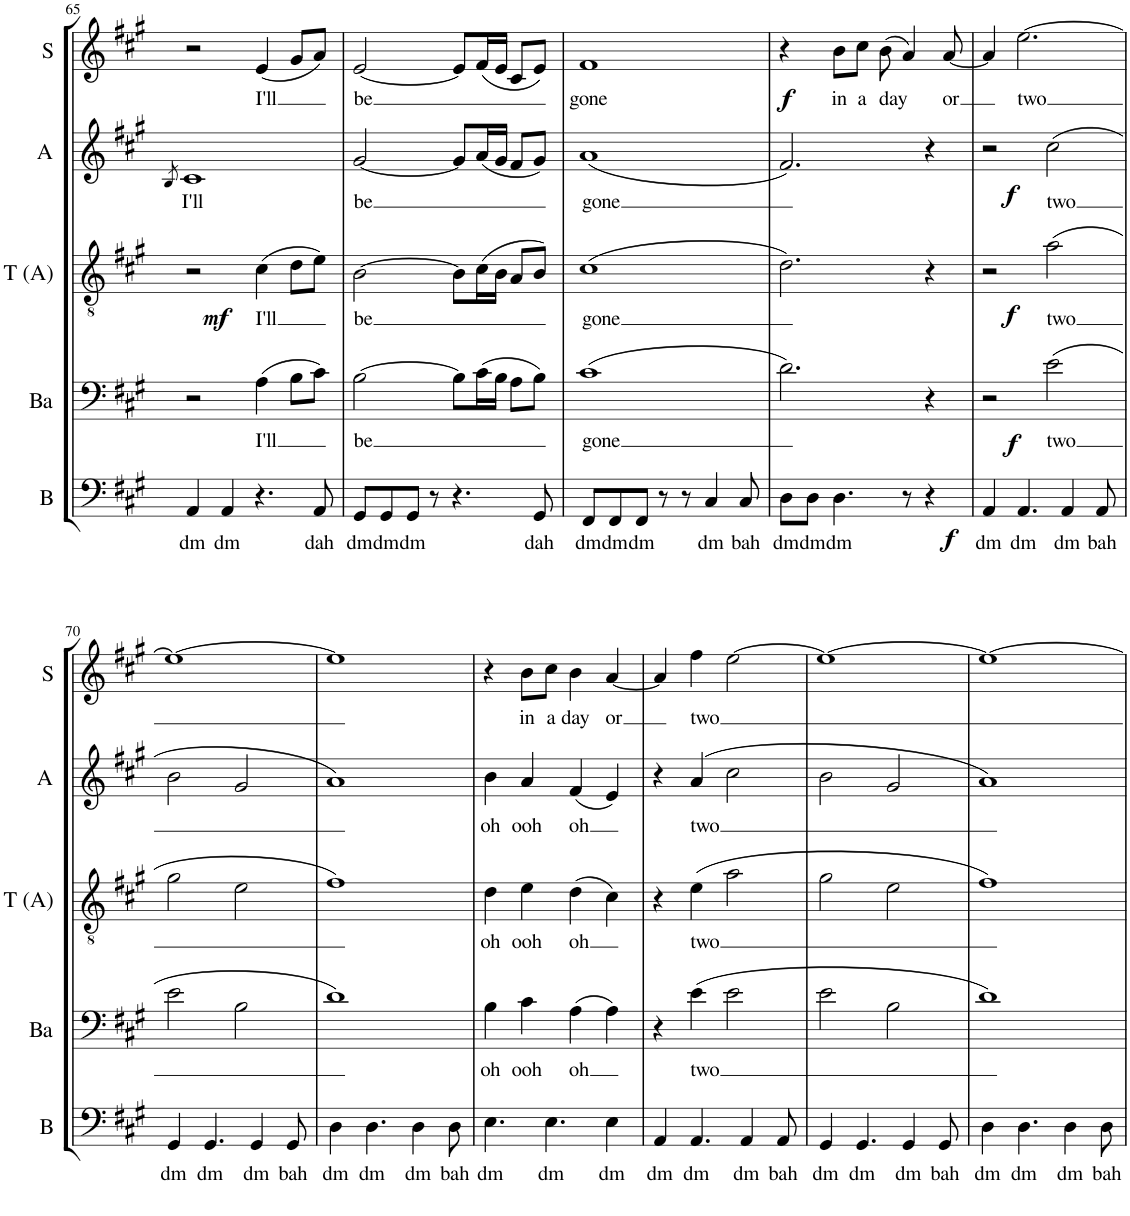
**kern	**text	**dynam	**kern	**text	**dynam	**kern	**text	**dynam	**kern	**text	**dynam	**kern	**text	**dynam
*part5	*part5	*part5	*part4	*part4	*part4	*part3	*part3	*part3	*part2	*part2	*part2	*part1	*part1	*part1
*staff5	*staff5	*staff5	*staff4	*staff4	*staff4	*staff3	*staff3	*staff3	*staff2	*staff2	*staff2	*staff1	*staff1	*staff1
*I"Bas	*	*	*I"Bariton	*	*	*I"Tenor (Alt)	*	*	*I"Alt	*	*	*I"Sopraan	*	*
*I'B	*	*	*I'Ba	*	*	*I'T (A)	*	*	*I'A	*	*	*I'S	*	*
!!LO:PB:g=z
*clefF4	*	*	*clefF4	*	*	*clefGv2	*	*	*clefG2	*	*	*clefG2	*	*
*k[f#c#g#]	*	*	*k[f#c#g#]	*	*	*k[f#c#g#]	*	*	*k[f#c#g#]	*	*	*k[f#c#g#]	*	*
*M4/4	*	*	*M4/4	*	*	*M4/4	*	*	*M4/4	*	*	*M4/4	*	*
=65	=65	=65	=65	=65	=65	=65	=65	=65	=65	=65	=65	=65	=65	=65
.	.	.	.	.	.	.	.	.	8qB/	.	.	.	.	.
!	!LO:LY:b	!	!	!	!	!	!	!	!	!LO:LY:b	!	!	!	!
4AA/	dm	.	2r	.	.	2r	.	.	1c#	I'll	.	2r	.	.
!	!LO:LY:b	!	!	!	!	!	!	!	!	!	!	!	!	!
4AA/	dm	.	.	.	.	.	.	.	.	.	.	.	.	.
!	!	!	!	!LO:LY:b	!	!	!LO:LY:b	!LO:DY:b	!	!	!	!	!LO:LY:b	!
4.r	.	.	(4A\	I'll	.	(4c#\	I'll	mf	.	.	.	(4e/	I'll	.
.	.	.	8B\L	.	.	8d\L	.	.	.	.	.	8g#/L	.	.
!	!LO:LY:b	!	!	!	!	!	!	!	!	!	!	!	!	!
8AA/	dah	.	8c#\J)	.	.	8e\J)	.	.	.	.	.	8a/J)	.	.
=66	=66	=66	=66	=66	=66	=66	=66	=66	=66	=66	=66	=66	=66	=66
!	!LO:LY:b	!	!	!LO:LY:b	!	!	!LO:LY:b	!	!	!LO:LY:b	!	!	!LO:LY:b	!
8GG#/L	dm	.	[2B\	be	.	[2B\	be	.	[2g#/	be	.	[2e/	be	.
!	!LO:LY:b	!	!	!	!	!	!	!	!	!	!	!	!	!
8GG#/	dm	.	.	.	.	.	.	.	.	.	.	.	.	.
!	!LO:LY:b	!	!	!	!	!	!	!	!	!	!	!	!	!
8GG#/J	dm	.	.	.	.	.	.	.	.	.	.	.	.	.
8r	.	.	.	.	.	.	.	.	.	.	.	.	.	.
4.r	.	.	8B\L]	.	.	8B\L]	.	.	8g#/L]	.	.	8e/L]	.	.
.	.	.	(16c#\L	.	.	(16c#\L	.	.	(16a/L	.	.	(16f#/L	.	.
.	.	.	16B\JJ	.	.	16B\JJ	.	.	16g#/JJ	.	.	16e/JJ	.	.
.	.	.	8A\L	.	.	8A/L	.	.	8f#/L	.	.	8c#/L	.	.
!	!LO:LY:b	!	!	!	!	!	!	!	!	!	!	!	!	!
8GG#/	dah	.	8B\J)	.	.	8B/J)	.	.	8g#/J)	.	.	8e/J)	.	.
=67	=67	=67	=67	=67	=67	=67	=67	=67	=67	=67	=67	=67	=67	=67
!	!LO:LY:b	!	!	!LO:LY:b	!	!	!LO:LY:b	!	!	!LO:LY:b	!	!	!LO:LY:b	!
8FF#/L	dm	.	(1c#	gone	.	(1c#	gone	.	(1a	gone	.	1f#	gone	.
!	!LO:LY:b	!	!	!	!	!	!	!	!	!	!	!	!	!
8FF#/	dm	.	.	.	.	.	.	.	.	.	.	.	.	.
!	!LO:LY:b	!	!	!	!	!	!	!	!	!	!	!	!	!
8FF#/J	dm	.	.	.	.	.	.	.	.	.	.	.	.	.
8r	.	.	.	.	.	.	.	.	.	.	.	.	.	.
8r	.	.	.	.	.	.	.	.	.	.	.	.	.	.
!	!LO:LY:b	!	!	!	!	!	!	!	!	!	!	!	!	!
4C#/	dm	.	.	.	.	.	.	.	.	.	.	.	.	.
!	!LO:LY:b	!	!	!	!	!	!	!	!	!	!	!	!	!
8C#/	bah	.	.	.	.	.	.	.	.	.	.	.	.	.
=68	=68	=68	=68	=68	=68	=68	=68	=68	=68	=68	=68	=68	=68	=68
!	!LO:LY:b	!	!	!	!	!	!	!	!	!	!	!	!	!LO:DY:b
8D\L	dm	.	2.d\)	.	.	2.d\)	.	.	2.f#/)	.	.	4r	.	f
!	!LO:LY:b	!	!	!	!	!	!	!	!	!	!	!	!	!
8D\J	dm	.	.	.	.	.	.	.	.	.	.	.	.	.
!	!LO:LY:b	!	!	!	!	!	!	!	!	!	!	!	!LO:LY:b	!
4.D\	dm	.	.	.	.	.	.	.	.	.	.	8b\L	in	.
!	!	!	!	!	!	!	!	!	!	!	!	!	!LO:LY:b	!
.	.	.	.	.	.	.	.	.	.	.	.	8cc#\J	a	.
!	!	!	!	!	!	!	!	!	!	!	!	!	!LO:LY:b	!
.	.	.	.	.	.	.	.	.	.	.	.	(8b\	day	.
8r	.	.	.	.	.	.	.	.	.	.	.	4a/)	.	.
!	!	!LO:DY:b	!	!	!	!	!	!	!	!	!	!	!	!
4r	.	f	4r	.	.	4r	.	.	4r	.	.	.	.	.
!	!	!	!	!	!	!	!	!	!	!	!	!	!LO:LY:b	!
.	.	.	.	.	.	.	.	.	.	.	.	[8a/	or	.
=69	=69	=69	=69	=69	=69	=69	=69	=69	=69	=69	=69	=69	=69	=69
!	!LO:LY:b	!	!	!	!	!	!	!	!	!	!	!	!	!
4AA/	dm	.	2r	.	.	2r	.	.	2r	.	.	4a/]	.	.
!	!LO:LY:b	!	!	!	!	!	!	!	!	!	!	!	!LO:LY:b	!
4.AA/	dm	.	.	.	.	.	.	.	.	.	.	[2.ee\	two	.
!	!	!	!	!LO:LY:b	!LO:DY:b	!	!LO:LY:b	!LO:DY:b	!	!LO:LY:b	!LO:DY:b	!	!	!
.	.	.	(2e\	two	f	(2a\	two	f	(2cc#\	two	f	.	.	.
!	!LO:LY:b	!	!	!	!	!	!	!	!	!	!	!	!	!
4AA/	dm	.	.	.	.	.	.	.	.	.	.	.	.	.
!	!LO:LY:b	!	!	!	!	!	!	!	!	!	!	!	!	!
8AA/	bah	.	.	.	.	.	.	.	.	.	.	.	.	.
!!LO:LB:g=z
=70	=70	=70	=70	=70	=70	=70	=70	=70	=70	=70	=70	=70	=70	=70
!	!LO:LY:b	!	!	!	!	!	!	!	!	!	!	!	!	!
4GG#/	dm	.	2e\	.	.	2g#\	.	.	2b\	.	.	1ee_	.	.
!	!LO:LY:b	!	!	!	!	!	!	!	!	!	!	!	!	!
4.GG#/	dm	.	.	.	.	.	.	.	.	.	.	.	.	.
.	.	.	2B\	.	.	2e\	.	.	2g#/	.	.	.	.	.
!	!LO:LY:b	!	!	!	!	!	!	!	!	!	!	!	!	!
4GG#/	dm	.	.	.	.	.	.	.	.	.	.	.	.	.
!	!LO:LY:b	!	!	!	!	!	!	!	!	!	!	!	!	!
8GG#/	bah	.	.	.	.	.	.	.	.	.	.	.	.	.
=71	=71	=71	=71	=71	=71	=71	=71	=71	=71	=71	=71	=71	=71	=71
!	!LO:LY:b	!	!	!	!	!	!	!	!	!	!	!	!	!
4D\	dm	.	1d)	.	.	1f#)	.	.	1a)	.	.	1ee]	.	.
!	!LO:LY:b	!	!	!	!	!	!	!	!	!	!	!	!	!
4.D\	dm	.	.	.	.	.	.	.	.	.	.	.	.	.
!	!LO:LY:b	!	!	!	!	!	!	!	!	!	!	!	!	!
4D\	dm	.	.	.	.	.	.	.	.	.	.	.	.	.
!	!LO:LY:b	!	!	!	!	!	!	!	!	!	!	!	!	!
8D\	bah	.	.	.	.	.	.	.	.	.	.	.	.	.
=72	=72	=72	=72	=72	=72	=72	=72	=72	=72	=72	=72	=72	=72	=72
!	!LO:LY:b	!	!	!LO:LY:b	!	!	!LO:LY:b	!	!	!LO:LY:b	!	!	!	!
4.E\	dm	.	4B\	oh	.	4d\	oh	.	4b\	oh	.	4r	.	.
!	!	!	!	!LO:LY:b	!	!	!LO:LY:b	!	!	!LO:LY:b	!	!	!LO:LY:b	!
.	.	.	4c#\	ooh	.	4e\	ooh	.	4a/	ooh	.	8b\L	in	.
!	!LO:LY:b	!	!	!	!	!	!	!	!	!	!	!	!LO:LY:b	!
4.E\	dm	.	.	.	.	.	.	.	.	.	.	8cc#\J	a	.
!	!	!	!	!LO:LY:b	!	!	!LO:LY:b	!	!	!LO:LY:b	!	!	!LO:LY:b	!
.	.	.	(4A\	oh	.	(4d\	oh	.	(4f#/	oh	.	4b\	day	.
!	!LO:LY:b	!	!	!	!	!	!	!	!	!	!	!	!LO:LY:b	!
4E\	dm	.	4A\)	.	.	4c#\)	.	.	4e/)	.	.	[4a/	or	.
=73	=73	=73	=73	=73	=73	=73	=73	=73	=73	=73	=73	=73	=73	=73
!	!LO:LY:b	!	!	!	!	!	!	!	!	!	!	!	!	!
4AA/	dm	.	4r	.	.	4r	.	.	4r	.	.	4a/]	.	.
!	!LO:LY:b	!	!	!LO:LY:b	!	!	!LO:LY:b	!	!	!LO:LY:b	!	!	!LO:LY:b	!
4.AA/	dm	.	(4e\	two	.	(4e\	two	.	(4a/	two	.	4ff#\	two	.
.	.	.	2e\	.	.	2a\	.	.	2cc#\	.	.	[2ee\	.	.
!	!LO:LY:b	!	!	!	!	!	!	!	!	!	!	!	!	!
4AA/	dm	.	.	.	.	.	.	.	.	.	.	.	.	.
!	!LO:LY:b	!	!	!	!	!	!	!	!	!	!	!	!	!
8AA/	bah	.	.	.	.	.	.	.	.	.	.	.	.	.
=74	=74	=74	=74	=74	=74	=74	=74	=74	=74	=74	=74	=74	=74	=74
!	!LO:LY:b	!	!	!	!	!	!	!	!	!	!	!	!	!
4GG#/	dm	.	2e\	.	.	2g#\	.	.	2b\	.	.	1ee_	.	.
!	!LO:LY:b	!	!	!	!	!	!	!	!	!	!	!	!	!
4.GG#/	dm	.	.	.	.	.	.	.	.	.	.	.	.	.
.	.	.	2B\	.	.	2e\	.	.	2g#/	.	.	.	.	.
!	!LO:LY:b	!	!	!	!	!	!	!	!	!	!	!	!	!
4GG#/	dm	.	.	.	.	.	.	.	.	.	.	.	.	.
!	!LO:LY:b	!	!	!	!	!	!	!	!	!	!	!	!	!
8GG#/	bah	.	.	.	.	.	.	.	.	.	.	.	.	.
=75	=75	=75	=75	=75	=75	=75	=75	=75	=75	=75	=75	=75	=75	=75
!	!LO:LY:b	!	!	!	!	!	!	!	!	!	!	!	!	!
4D\	dm	.	1d)	.	.	1f#)	.	.	1a)	.	.	1ee_	.	.
!	!LO:LY:b	!	!	!	!	!	!	!	!	!	!	!	!	!
4.D\	dm	.	.	.	.	.	.	.	.	.	.	.	.	.
!	!LO:LY:b	!	!	!	!	!	!	!	!	!	!	!	!	!
4D\	dm	.	.	.	.	.	.	.	.	.	.	.	.	.
!	!LO:LY:b	!	!	!	!	!	!	!	!	!	!	!	!	!
8D\	bah	.	.	.	.	.	.	.	.	.	.	.	.	.
=	=	=	=	=	=	=	=	=	=	=	=	=	=	=
*-	*-	*-	*-	*-	*-	*-	*-	*-	*-	*-	*-	*-	*-	*-
